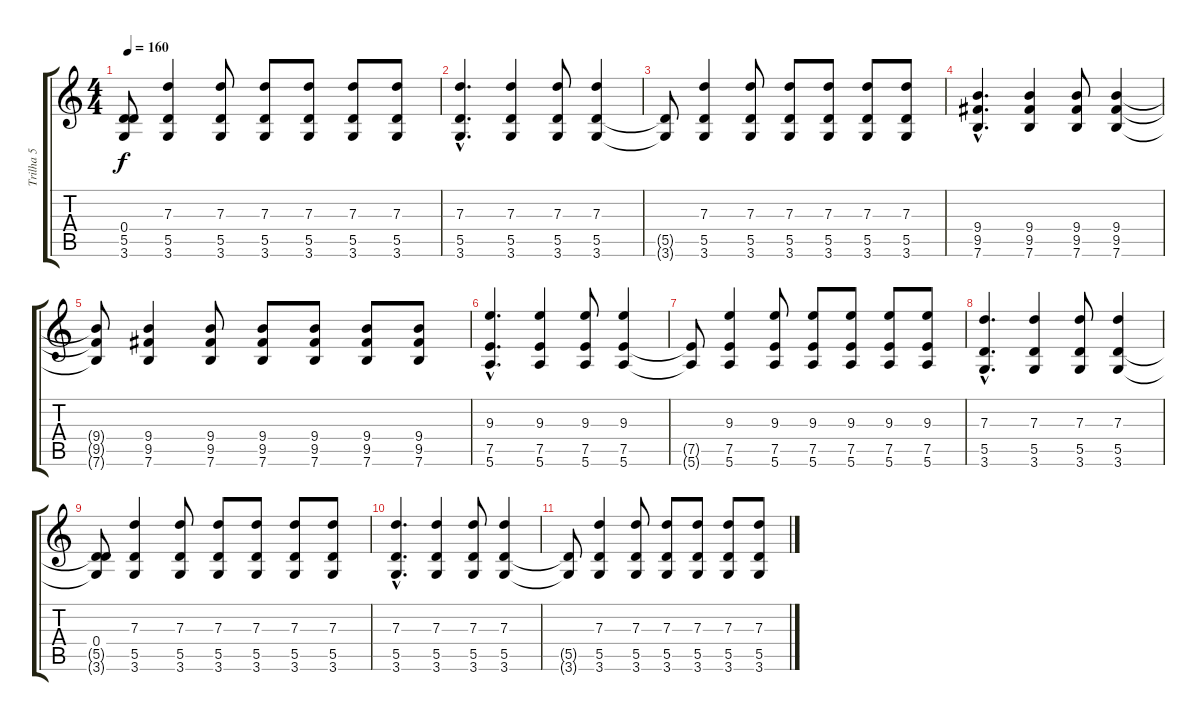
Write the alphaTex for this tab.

\track ("Trilha 5" "Trilha 5") {instrument distortionguitar}
\staff {score tabs}
\tuning (E4 B3 G3 D3 A2 E2) {hide}
\ts (4 4)
\tempo 160
\clef g2
\ks c
(0.4 5.5{t} 3.6{t}).8{dy f} (7.3 5.5 3.6).4 (7.3 5.5 3.6).8 (7.3 5.5 3.6).8 (7.3 5.5 3.6).8 (7.3 5.5 3.6).8 (7.3 5.5 3.6).8 |
(7.3{hac} 5.5{hac} 3.6{hac}).4{d} (7.3 5.5 3.6).4 (7.3 5.5 3.6).8 (7.3 5.5 3.6).4 |
(5.5{t} 3.6{t}).8 (7.3 5.5 3.6).4 (7.3 5.5 3.6).8 (7.3 5.5 3.6).8 (7.3 5.5 3.6).8 (7.3 5.5 3.6).8 (7.3 5.5 3.6).8 |
(9.4{hac} 9.5{hac} 7.6{hac}).4{d} (9.4 9.5 7.6).4 (9.4 9.5 7.6).8 (9.4 9.5 7.6).4 |
(9.4{t} 9.5{t} 7.6{t}).8 (9.4 9.5 7.6).4 (9.4 9.5 7.6).8 (9.4 9.5 7.6).8 (9.4 9.5 7.6).8 (9.4 9.5 7.6).8 (9.4 9.5 7.6).8 |
(9.3{hac} 7.5{hac} 5.6{hac}).4{d} (9.3 7.5 5.6).4 (9.3 7.5 5.6).8 (9.3 7.5 5.6).4 |
(7.5{t} 5.6{t}).8 (9.3 7.5 5.6).4 (9.3 7.5 5.6).8 (9.3 7.5 5.6).8 (9.3 7.5 5.6).8 (9.3 7.5 5.6).8 (9.3 7.5 5.6).8 |
(7.3{hac} 5.5{hac} 3.6{hac}).4{d} (7.3 5.5 3.6).4 (7.3 5.5 3.6).8 (7.3 5.5 3.6).4 |
(0.4 5.5{t} 3.6{t}).8 (7.3 5.5 3.6).4 (7.3 5.5 3.6).8 (7.3 5.5 3.6).8 (7.3 5.5 3.6).8 (7.3 5.5 3.6).8 (7.3 5.5 3.6).8 |
(7.3{hac} 5.5{hac} 3.6{hac}).4{d} (7.3 5.5 3.6).4 (7.3 5.5 3.6).8 (7.3 5.5 3.6).4 |
(5.5{t} 3.6{t}).8 (7.3 5.5 3.6).4 (7.3 5.5 3.6).8 (7.3 5.5 3.6).8 (7.3 5.5 3.6).8 (7.3 5.5 3.6).8 (7.3 5.5 3.6).8
